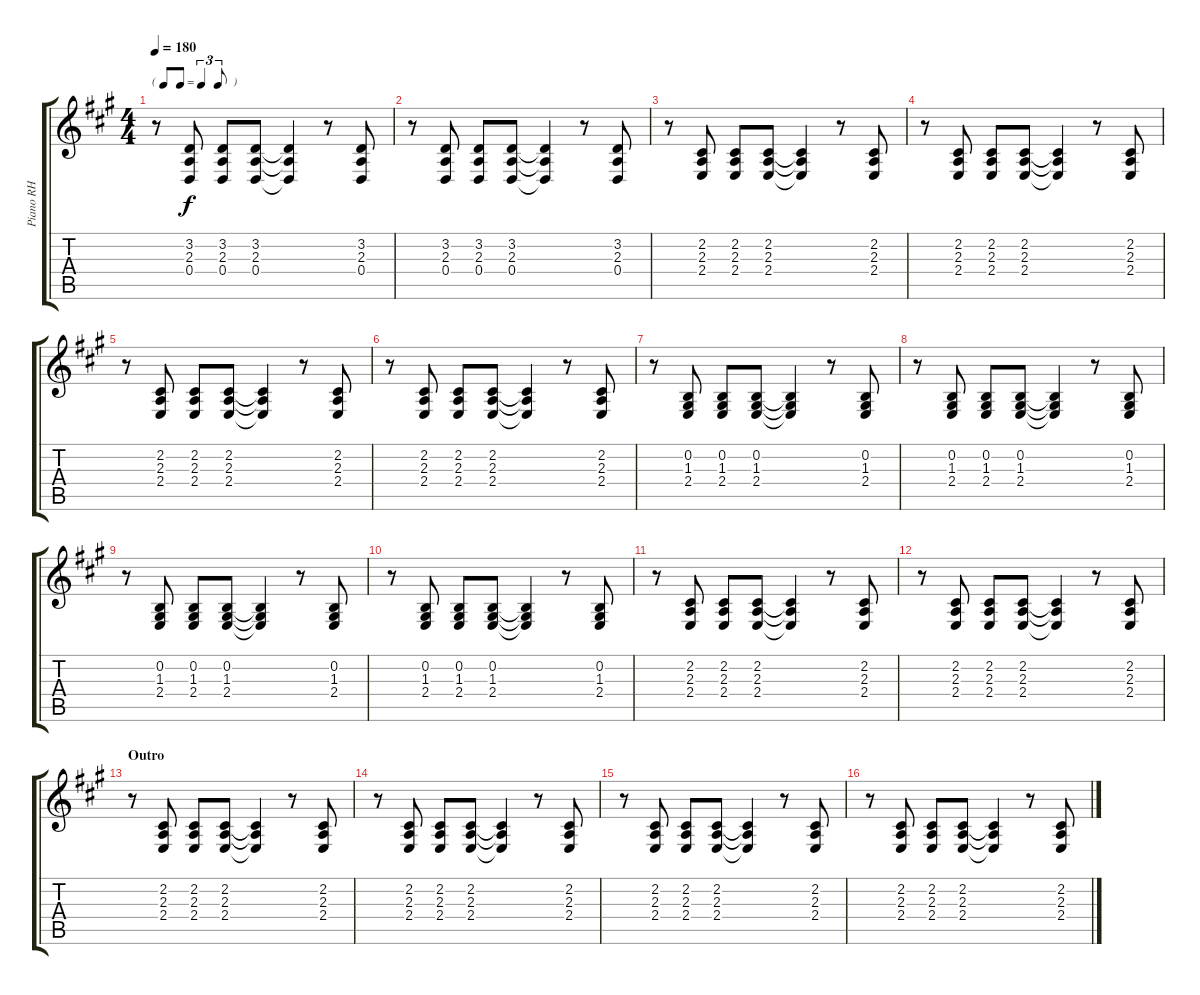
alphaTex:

\track ("Piano RH" "Piano RH") {instrument brightacousticpiano}
\staff {score tabs}
\tuning (E4 B3 G3 D3 A2 E2) {hide}
\ts (4 4)
\tf triplet8th
\tempo 180
\clef g2
\ks a
r.8{dy f} (3.2 2.3 0.4).8 (3.2 2.3 0.4).8 (3.2 2.3 0.4).8 (3.2{t} 2.3{t} 0.4{t}).4 r.8 (3.2 2.3 0.4).8 |
r.8 (3.2 2.3 0.4).8 (3.2 2.3 0.4).8 (3.2 2.3 0.4).8 (3.2{t} 2.3{t} 0.4{t}).4 r.8 (3.2 2.3 0.4).8 |
r.8 (2.2 2.3 2.4).8 (2.2 2.3 2.4).8 (2.2 2.3 2.4).8 (2.2{t} 2.3{t} 2.4{t}).4 r.8 (2.2 2.3 2.4).8 |
r.8 (2.2 2.3 2.4).8 (2.2 2.3 2.4).8 (2.2 2.3 2.4).8 (2.2{t} 2.3{t} 2.4{t}).4 r.8 (2.2 2.3 2.4).8 |
r.8 (2.2 2.3 2.4).8 (2.2 2.3 2.4).8 (2.2 2.3 2.4).8 (2.2{t} 2.3{t} 2.4{t}).4 r.8 (2.2 2.3 2.4).8 |
r.8 (2.2 2.3 2.4).8 (2.2 2.3 2.4).8 (2.2 2.3 2.4).8 (2.2{t} 2.3{t} 2.4{t}).4 r.8 (2.2 2.3 2.4).8 |
r.8 (0.2 1.3 2.4).8 (0.2 1.3 2.4).8 (0.2 1.3 2.4).8 (0.2{t} 1.3{t} 2.4{t}).4 r.8 (0.2 1.3 2.4).8 |
r.8 (0.2 1.3 2.4).8 (0.2 1.3 2.4).8 (0.2 1.3 2.4).8 (0.2{t} 1.3{t} 2.4{t}).4 r.8 (0.2 1.3 2.4).8 |
r.8 (0.2 1.3 2.4).8 (0.2 1.3 2.4).8 (0.2 1.3 2.4).8 (0.2{t} 1.3{t} 2.4{t}).4 r.8 (0.2 1.3 2.4).8 |
r.8 (0.2 1.3 2.4).8 (0.2 1.3 2.4).8 (0.2 1.3 2.4).8 (0.2{t} 1.3{t} 2.4{t}).4 r.8 (0.2 1.3 2.4).8 |
r.8 (2.2 2.3 2.4).8 (2.2 2.3 2.4).8 (2.2 2.3 2.4).8 (2.2{t} 2.3{t} 2.4{t}).4 r.8 (2.2 2.3 2.4).8 |
r.8 (2.2 2.3 2.4).8 (2.2 2.3 2.4).8 (2.2 2.3 2.4).8 (2.2{t} 2.3{t} 2.4{t}).4 r.8 (2.2 2.3 2.4).8 |
\section ("" "Outro")
r.8 (2.2 2.3 2.4).8 (2.2 2.3 2.4).8 (2.2 2.3 2.4).8 (2.2{t} 2.3{t} 2.4{t}).4 r.8 (2.2 2.3 2.4).8 |
r.8 (2.2 2.3 2.4).8 (2.2 2.3 2.4).8 (2.2 2.3 2.4).8 (2.2{t} 2.3{t} 2.4{t}).4 r.8 (2.2 2.3 2.4).8 |
r.8 (2.2 2.3 2.4).8 (2.2 2.3 2.4).8 (2.2 2.3 2.4).8 (2.2{t} 2.3{t} 2.4{t}).4 r.8 (2.2 2.3 2.4).8 |
r.8 (2.2 2.3 2.4).8 (2.2 2.3 2.4).8 (2.2 2.3 2.4).8 (2.2{t} 2.3{t} 2.4{t}).4 r.8 (2.2 2.3 2.4).8
